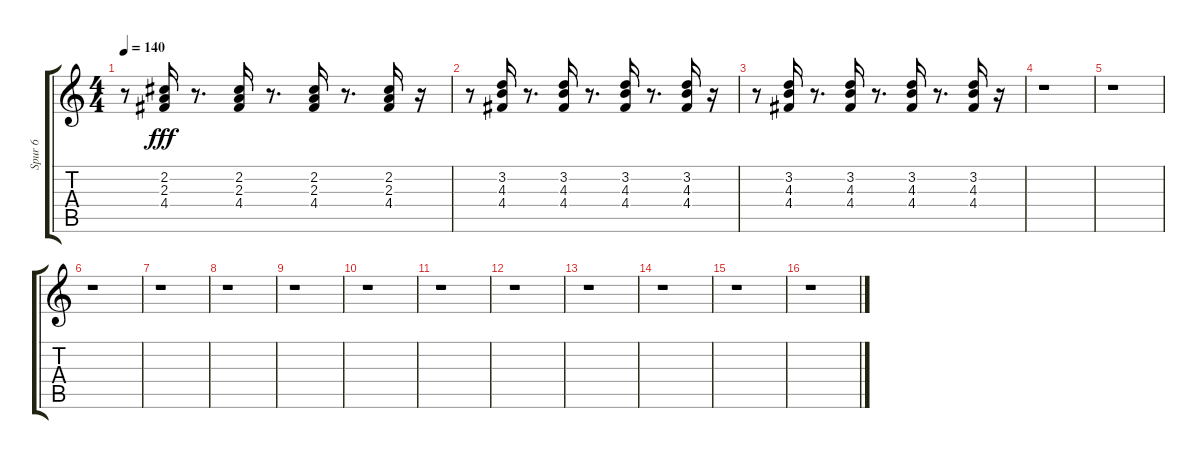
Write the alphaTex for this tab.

\track ("Spur 6" "Spur 6") {instrument electricguitarclean}
\staff {score tabs}
\tuning (E4 B3 G3 D3 A2 E2) {hide}
\ts (4 4)
\tempo 140
\clef g2
\ks c
r.8{dy fff} (2.2 2.3 4.4).16 r.8{d} (2.2 2.3 4.4).16 r.8{d} (2.2 2.3 4.4).16 r.8{d} (2.2 2.3 4.4).16 r.16 |
r.8 (3.2 4.3 4.4).16 r.8{d} (3.2 4.3 4.4).16 r.8{d} (3.2 4.3 4.4).16 r.8{d} (3.2 4.3 4.4).16 r.16 |
r.8 (3.2 4.3 4.4).16 r.8{d} (3.2 4.3 4.4).16 r.8{d} (3.2 4.3 4.4).16 r.8{d} (3.2 4.3 4.4).16 r.16 |
r.1 |
r.1 |
r.1 |
r.1 |
r.1 |
r.1 |
r.1 |
r.1 |
r.1 |
r.1 |
r.1 |
r.1 |
r.1
